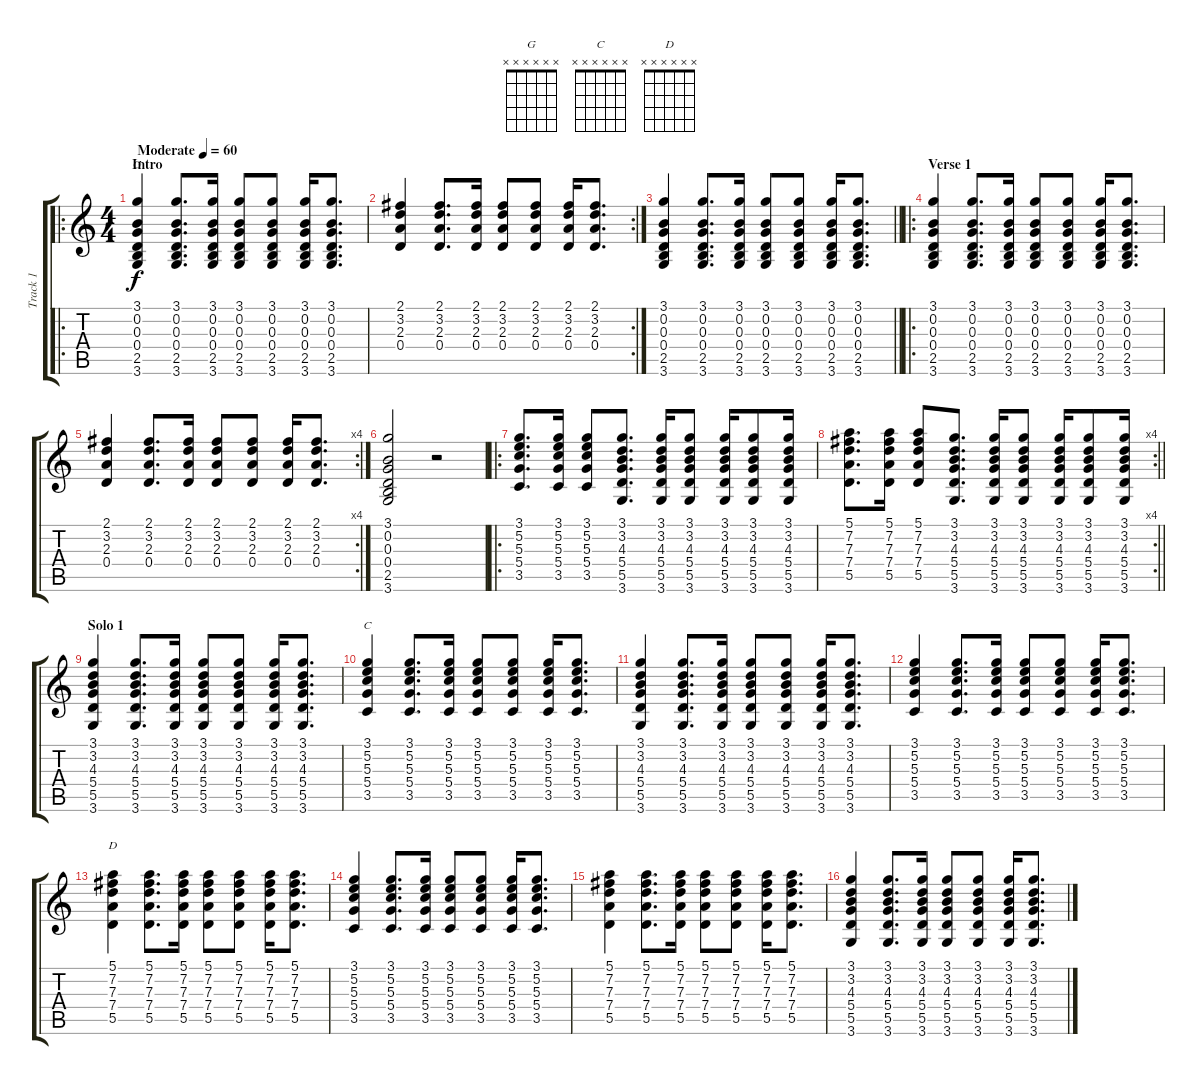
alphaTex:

\track ("Track 1" "Track 1") {instrument acousticguitarsteel}
\staff {score tabs}
\tuning (E4 B3 G3 D3 A2 E2) {hide}
\chord ("G" x x x x x x)
\chord ("C" x x x x x x)
\chord ("D" x x x x x x)
\ro
\ts (4 4)
\section ("" "Intro")
\tempo (60 "Moderate")
\clef g2
\ks c
(3.1 0.2 0.3 0.4 2.5 3.6).4{ch "G" dy f instrument acousticguitarsteel} (3.1 0.2 0.3 0.4 2.5 3.6).8{d} (3.1 0.2 0.3 0.4 2.5 3.6).16 (3.1 0.2 0.3 0.4 2.5 3.6).8 (3.1 0.2 0.3 0.4 2.5 3.6).8 (3.1 0.2 0.3 0.4 2.5 3.6).16 (3.1 0.2 0.3 0.4 2.5 3.6).8{d} |
\rc 2
(2.1 3.2 2.3 0.4).4 (2.1 3.2 2.3 0.4).8{d} (2.1 3.2 2.3 0.4).16 (2.1 3.2 2.3 0.4).8 (2.1 3.2 2.3 0.4).8 (2.1 3.2 2.3 0.4).16 (2.1 3.2 2.3 0.4).8{d} |
\barLineRight lightlight
(3.1 0.2 0.3 0.4 2.5 3.6).4 (3.1 0.2 0.3 0.4 2.5 3.6).8{d} (3.1 0.2 0.3 0.4 2.5 3.6).16 (3.1 0.2 0.3 0.4 2.5 3.6).8 (3.1 0.2 0.3 0.4 2.5 3.6).8 (3.1 0.2 0.3 0.4 2.5 3.6).16 (3.1 0.2 0.3 0.4 2.5 3.6).8{d} |
\ro
\section ("" "Verse 1")
(3.1 0.2 0.3 0.4 2.5 3.6).4 (3.1 0.2 0.3 0.4 2.5 3.6).8{d} (3.1 0.2 0.3 0.4 2.5 3.6).16 (3.1 0.2 0.3 0.4 2.5 3.6).8 (3.1 0.2 0.3 0.4 2.5 3.6).8 (3.1 0.2 0.3 0.4 2.5 3.6).16 (3.1 0.2 0.3 0.4 2.5 3.6).8{d} |
\rc 4
(2.1 3.2 2.3 0.4).4 (2.1 3.2 2.3 0.4).8{d} (2.1 3.2 2.3 0.4).16 (2.1 3.2 2.3 0.4).8 (2.1 3.2 2.3 0.4).8 (2.1 3.2 2.3 0.4).16 (2.1 3.2 2.3 0.4).8{d} |
(3.1 0.2 0.3 0.4 2.5 3.6).2 r.2 |
\ro
(3.1 5.2 5.3 5.4 3.5).8{d} (3.1 5.2 5.3 5.4 3.5).16 (3.1 5.2 5.3 5.4 3.5).8 (3.1 3.2 4.3 5.4 5.5 3.6).8{d} (3.1 3.2 4.3 5.4 5.5 3.6).16 (3.1 3.2 4.3 5.4 5.5 3.6).8 (3.1 3.2 4.3 5.4 5.5 3.6).16 (3.1 3.2 4.3 5.4 5.5 3.6).8 (3.1 3.2 4.3 5.4 5.5 3.6).16 |
\rc 4
\barLineRight lightlight
(5.1 7.2 7.3 7.4 5.5).8{d} (5.1 7.2 7.3 7.4 5.5).16 (5.1 7.2 7.3 7.4 5.5).8 (3.1 3.2 4.3 5.4 5.5 3.6).8{d} (3.1 3.2 4.3 5.4 5.5 3.6).16 (3.1 3.2 4.3 5.4 5.5 3.6).8 (3.1 3.2 4.3 5.4 5.5 3.6).16 (3.1 3.2 4.3 5.4 5.5 3.6).8 (3.1 3.2 4.3 5.4 5.5 3.6).16 |
\section ("" "Solo 1")
(3.1 3.2 4.3 5.4 5.5 3.6).4 (3.1 3.2 4.3 5.4 5.5 3.6).8{d} (3.1 3.2 4.3 5.4 5.5 3.6).16 (3.1 3.2 4.3 5.4 5.5 3.6).8 (3.1 3.2 4.3 5.4 5.5 3.6).8 (3.1 3.2 4.3 5.4 5.5 3.6).16 (3.1 3.2 4.3 5.4 5.5 3.6).8{d} |
(3.1 5.2 5.3 5.4 3.5).4{ch "C"} (3.1 5.2 5.3 5.4 3.5).8{d} (3.1 5.2 5.3 5.4 3.5).16 (3.1 5.2 5.3 5.4 3.5).8 (3.1 5.2 5.3 5.4 3.5).8 (3.1 5.2 5.3 5.4 3.5).16 (3.1 5.2 5.3 5.4 3.5).8{d} |
(3.1 3.2 4.3 5.4 5.5 3.6).4 (3.1 3.2 4.3 5.4 5.5 3.6).8{d} (3.1 3.2 4.3 5.4 5.5 3.6).16 (3.1 3.2 4.3 5.4 5.5 3.6).8 (3.1 3.2 4.3 5.4 5.5 3.6).8 (3.1 3.2 4.3 5.4 5.5 3.6).16 (3.1 3.2 4.3 5.4 5.5 3.6).8{d} |
(3.1 5.2 5.3 5.4 3.5).4 (3.1 5.2 5.3 5.4 3.5).8{d} (3.1 5.2 5.3 5.4 3.5).16 (3.1 5.2 5.3 5.4 3.5).8 (3.1 5.2 5.3 5.4 3.5).8 (3.1 5.2 5.3 5.4 3.5).16 (3.1 5.2 5.3 5.4 3.5).8{d} |
(5.1 7.2 7.3 7.4 5.5).4{ch "D"} (5.1 7.2 7.3 7.4 5.5).8{d} (5.1 7.2 7.3 7.4 5.5).16 (5.1 7.2 7.3 7.4 5.5).8 (5.1 7.2 7.3 7.4 5.5).8 (5.1 7.2 7.3 7.4 5.5).16 (5.1 7.2 7.3 7.4 5.5).8{d} |
(3.1 5.2 5.3 5.4 3.5).4 (3.1 5.2 5.3 5.4 3.5).8{d} (3.1 5.2 5.3 5.4 3.5).16 (3.1 5.2 5.3 5.4 3.5).8 (3.1 5.2 5.3 5.4 3.5).8 (3.1 5.2 5.3 5.4 3.5).16 (3.1 5.2 5.3 5.4 3.5).8{d} |
(5.1 7.2 7.3 7.4 5.5).4 (5.1 7.2 7.3 7.4 5.5).8{d} (5.1 7.2 7.3 7.4 5.5).16 (5.1 7.2 7.3 7.4 5.5).8 (5.1 7.2 7.3 7.4 5.5).8 (5.1 7.2 7.3 7.4 5.5).16 (5.1 7.2 7.3 7.4 5.5).8{d} |
(3.1 3.2 4.3 5.4 5.5 3.6).4 (3.1 3.2 4.3 5.4 5.5 3.6).8{d} (3.1 3.2 4.3 5.4 5.5 3.6).16 (3.1 3.2 4.3 5.4 5.5 3.6).8 (3.1 3.2 4.3 5.4 5.5 3.6).8 (3.1 3.2 4.3 5.4 5.5 3.6).16 (3.1 3.2 4.3 5.4 5.5 3.6).8{d}
